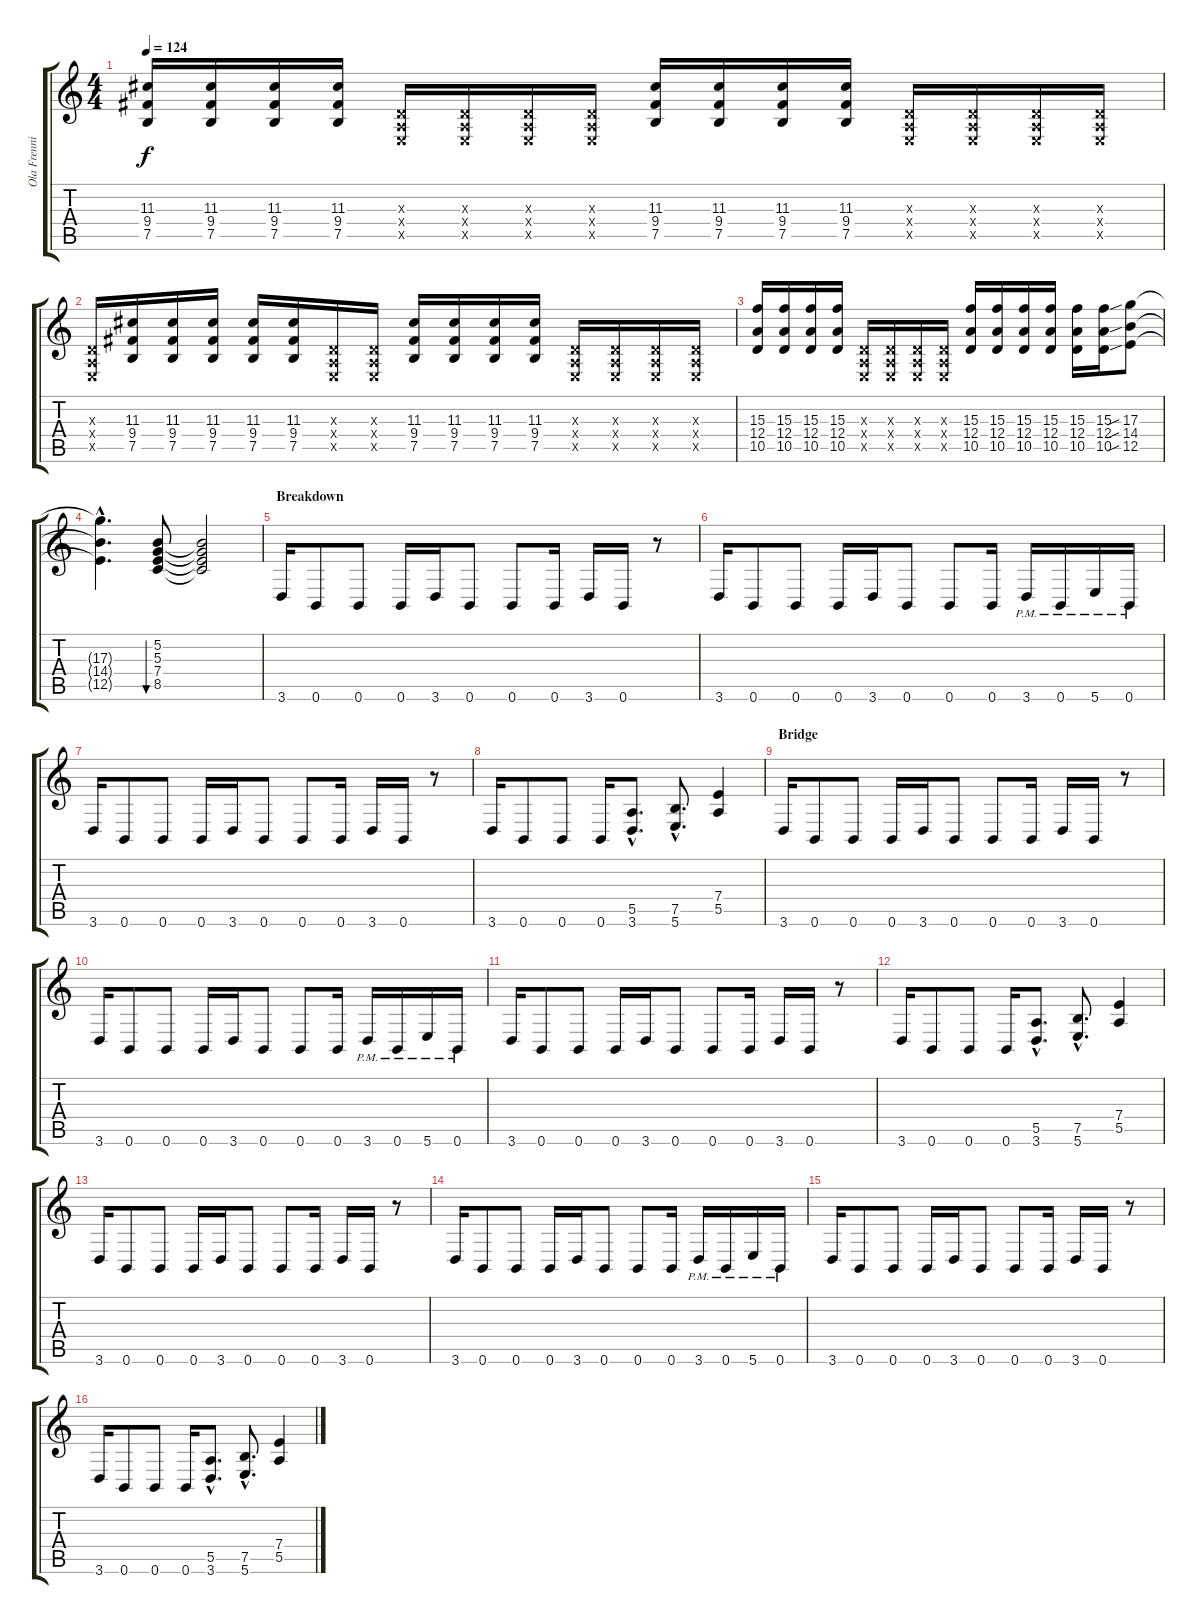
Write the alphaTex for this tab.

\track ("Ola Frenning" "Ola Frenni") {instrument distortionguitar}
\staff {score tabs}
\tuning (B3 Gb3 D3 A2 E2 B1) {hide}
\ts (4 4)
\tempo 124
\clef g2
\ks c
(11.3 9.4 7.5).16{dy f} (11.3 9.4 7.5).16 (11.3 9.4 7.5).16 (11.3 9.4 7.5).16 (0.3{x} 0.4{x} 0.5{x}).16 (0.3{x} 0.4{x} 0.5{x}).16 (0.3{x} 0.4{x} 0.5{x}).16 (0.3{x} 0.4{x} 0.5{x}).16 (11.3 9.4 7.5).16 (11.3 9.4 7.5).16 (11.3 9.4 7.5).16 (11.3 9.4 7.5).16 (0.3{x} 0.4{x} 0.5{x}).16 (0.3{x} 0.4{x} 0.5{x}).16 (0.3{x} 0.4{x} 0.5{x}).16 (0.3{x} 0.4{x} 0.5{x}).16 |
(0.3{x} 0.4{x} 0.5{x}).16 (11.3 9.4 7.5).16 (11.3 9.4 7.5).16 (11.3 9.4 7.5).16 (11.3 9.4 7.5).16 (11.3 9.4 7.5).16 (0.3{x} 0.4{x} 0.5{x}).16 (0.3{x} 0.4{x} 0.5{x}).16 (11.3 9.4 7.5).16 (11.3 9.4 7.5).16 (11.3 9.4 7.5).16 (11.3 9.4 7.5).16 (0.3{x} 0.4{x} 0.5{x}).16 (0.3{x} 0.4{x} 0.5{x}).16 (0.3{x} 0.4{x} 0.5{x}).16 (0.3{x} 0.4{x} 0.5{x}).16 |
(15.3 12.4 10.5).16 (15.3 12.4 10.5).16 (15.3 12.4 10.5).16 (15.3 12.4 10.5).16 (0.3{x} 0.4{x} 0.5{x}).16 (0.3{x} 0.4{x} 0.5{x}).16 (0.3{x} 0.4{x} 0.5{x}).16 (0.3{x} 0.4{x} 0.5{x}).16 (15.3 12.4 10.5).16 (15.3 12.4 10.5).16 (15.3 12.4 10.5).16 (15.3 12.4 10.5).16 (15.3 12.4 10.5).16 (15.3 12.4 10.5).16 (17.3{sib} 14.4{sib} 12.5{sib}).8 |
(17.3{hac t} 14.4{hac t} 12.5{hac t}).4{d} (5.2 5.3 7.4 8.5).8{bu 480} (5.2{t} 5.3{t} 7.4{t} 8.5{t}).2 |
\section ("" "Breakdown")
3.6.16 0.6.8 0.6.8 0.6.16 3.6.16 0.6.8 0.6.8 0.6.16 3.6.16 0.6.16 r.8 |
3.6.16 0.6.8 0.6.8 0.6.16 3.6.16 0.6.8 0.6.8 0.6.16 3.6{pm}.16 0.6{pm}.16 5.6{pm}.16 0.6{pm}.16 |
3.6.16 0.6.8 0.6.8 0.6.16 3.6.16 0.6.8 0.6.8 0.6.16 3.6.16 0.6.16 r.8 |
3.6.16 0.6.8 0.6.8 0.6.16 (5.5{hac} 3.6{hac}).8{d} (7.5{hac} 5.6{hac}).8{d} (7.4 5.5).4 |
\section ("" "Bridge")
3.6.16 0.6.8 0.6.8 0.6.16 3.6.16 0.6.8 0.6.8 0.6.16 3.6.16 0.6.16 r.8 |
3.6.16 0.6.8 0.6.8 0.6.16 3.6.16 0.6.8 0.6.8 0.6.16 3.6{pm}.16 0.6{pm}.16 5.6{pm}.16 0.6{pm}.16 |
3.6.16 0.6.8 0.6.8 0.6.16 3.6.16 0.6.8 0.6.8 0.6.16 3.6.16 0.6.16 r.8 |
3.6.16 0.6.8 0.6.8 0.6.16 (5.5{hac} 3.6{hac}).8{d} (7.5{hac} 5.6{hac}).8{d} (7.4 5.5).4 |
3.6.16 0.6.8 0.6.8 0.6.16 3.6.16 0.6.8 0.6.8 0.6.16 3.6.16 0.6.16 r.8 |
3.6.16 0.6.8 0.6.8 0.6.16 3.6.16 0.6.8 0.6.8 0.6.16 3.6{pm}.16 0.6{pm}.16 5.6{pm}.16 0.6{pm}.16 |
3.6.16 0.6.8 0.6.8 0.6.16 3.6.16 0.6.8 0.6.8 0.6.16 3.6.16 0.6.16 r.8 |
3.6.16 0.6.8 0.6.8 0.6.16 (5.5{hac} 3.6{hac}).8{d} (7.5{hac} 5.6{hac}).8{d} (7.4 5.5).4
